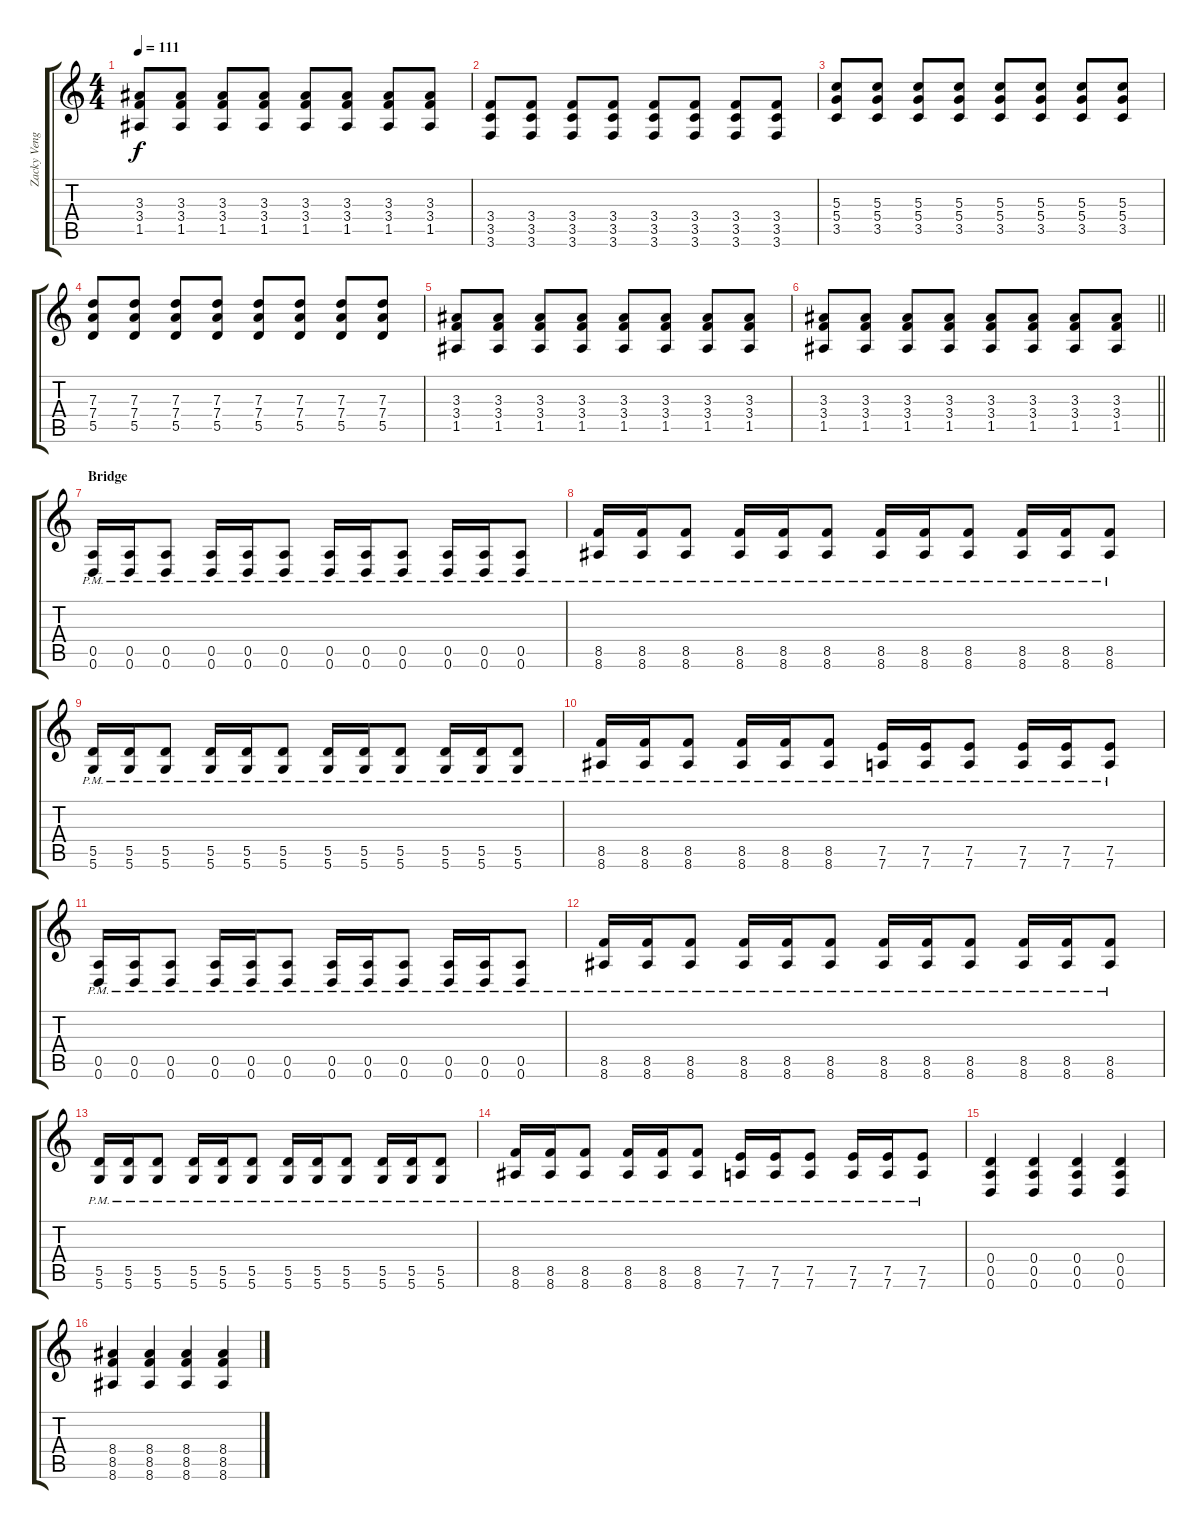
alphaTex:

\track ("Zacky Vengeance" "Zacky Veng") {instrument distortionguitar}
\staff {score tabs}
\tuning (E4 B3 G3 D3 A2 D2) {hide}
\ts (4 4)
\tempo 111
\clef g2
\ks c
(3.3 3.4 1.5).8{dy f} (3.3 3.4 1.5).8 (3.3 3.4 1.5).8 (3.3 3.4 1.5).8 (3.3 3.4 1.5).8 (3.3 3.4 1.5).8 (3.3 3.4 1.5).8 (3.3 3.4 1.5).8 |
(3.4 3.5 3.6).8 (3.4 3.5 3.6).8 (3.4 3.5 3.6).8 (3.4 3.5 3.6).8 (3.4 3.5 3.6).8 (3.4 3.5 3.6).8 (3.4 3.5 3.6).8 (3.4 3.5 3.6).8 |
(5.3 5.4 3.5).8 (5.3 5.4 3.5).8 (5.3 5.4 3.5).8 (5.3 5.4 3.5).8 (5.3 5.4 3.5).8 (5.3 5.4 3.5).8 (5.3 5.4 3.5).8 (5.3 5.4 3.5).8 |
(7.3 7.4 5.5).8 (7.3 7.4 5.5).8 (7.3 7.4 5.5).8 (7.3 7.4 5.5).8 (7.3 7.4 5.5).8 (7.3 7.4 5.5).8 (7.3 7.4 5.5).8 (7.3 7.4 5.5).8 |
(3.3 3.4 1.5).8 (3.3 3.4 1.5).8 (3.3 3.4 1.5).8 (3.3 3.4 1.5).8 (3.3 3.4 1.5).8 (3.3 3.4 1.5).8 (3.3 3.4 1.5).8 (3.3 3.4 1.5).8 |
\barLineRight lightlight
(3.3 3.4 1.5).8 (3.3 3.4 1.5).8 (3.3 3.4 1.5).8 (3.3 3.4 1.5).8 (3.3 3.4 1.5).8 (3.3 3.4 1.5).8 (3.3 3.4 1.5).8 (3.3 3.4 1.5).8 |
\section ("" "Bridge")
(0.5{pm} 0.6{pm}).16 (0.5{pm} 0.6{pm}).16 (0.5{pm} 0.6{pm}).8 (0.5{pm} 0.6{pm}).16 (0.5{pm} 0.6{pm}).16 (0.5{pm} 0.6{pm}).8 (0.5{pm} 0.6{pm}).16 (0.5{pm} 0.6{pm}).16 (0.5{pm} 0.6{pm}).8 (0.5{pm} 0.6{pm}).16 (0.5{pm} 0.6{pm}).16 (0.5{pm} 0.6{pm}).8 |
(8.5{pm} 8.6{pm}).16 (8.5{pm} 8.6{pm}).16 (8.5{pm} 8.6{pm}).8 (8.5{pm} 8.6{pm}).16 (8.5{pm} 8.6{pm}).16 (8.5{pm} 8.6{pm}).8 (8.5{pm} 8.6{pm}).16 (8.5{pm} 8.6{pm}).16 (8.5{pm} 8.6{pm}).8 (8.5{pm} 8.6{pm}).16 (8.5{pm} 8.6{pm}).16 (8.5{pm} 8.6{pm}).8 |
(5.5{pm} 5.6{pm}).16 (5.5{pm} 5.6{pm}).16 (5.5{pm} 5.6{pm}).8 (5.5{pm} 5.6{pm}).16 (5.5{pm} 5.6{pm}).16 (5.5{pm} 5.6{pm}).8 (5.5{pm} 5.6{pm}).16 (5.5{pm} 5.6{pm}).16 (5.5{pm} 5.6{pm}).8 (5.5{pm} 5.6{pm}).16 (5.5{pm} 5.6{pm}).16 (5.5{pm} 5.6{pm}).8 |
(8.5{pm} 8.6{pm}).16 (8.5{pm} 8.6{pm}).16 (8.5{pm} 8.6{pm}).8 (8.5{pm} 8.6{pm}).16 (8.5{pm} 8.6{pm}).16 (8.5{pm} 8.6{pm}).8 (7.5{pm} 7.6{pm}).16 (7.5{pm} 7.6{pm}).16 (7.5{pm} 7.6{pm}).8 (7.5{pm} 7.6{pm}).16 (7.5{pm} 7.6{pm}).16 (7.5{pm} 7.6{pm}).8 |
(0.5{pm} 0.6{pm}).16 (0.5{pm} 0.6{pm}).16 (0.5{pm} 0.6{pm}).8 (0.5{pm} 0.6{pm}).16 (0.5{pm} 0.6{pm}).16 (0.5{pm} 0.6{pm}).8 (0.5{pm} 0.6{pm}).16 (0.5{pm} 0.6{pm}).16 (0.5{pm} 0.6{pm}).8 (0.5{pm} 0.6{pm}).16 (0.5{pm} 0.6{pm}).16 (0.5{pm} 0.6{pm}).8 |
(8.5{pm} 8.6{pm}).16 (8.5{pm} 8.6{pm}).16 (8.5{pm} 8.6{pm}).8 (8.5{pm} 8.6{pm}).16 (8.5{pm} 8.6{pm}).16 (8.5{pm} 8.6{pm}).8 (8.5{pm} 8.6{pm}).16 (8.5{pm} 8.6{pm}).16 (8.5{pm} 8.6{pm}).8 (8.5{pm} 8.6{pm}).16 (8.5{pm} 8.6{pm}).16 (8.5{pm} 8.6{pm}).8 |
(5.5{pm} 5.6{pm}).16 (5.5{pm} 5.6{pm}).16 (5.5{pm} 5.6{pm}).8 (5.5{pm} 5.6{pm}).16 (5.5{pm} 5.6{pm}).16 (5.5{pm} 5.6{pm}).8 (5.5{pm} 5.6{pm}).16 (5.5{pm} 5.6{pm}).16 (5.5{pm} 5.6{pm}).8 (5.5{pm} 5.6{pm}).16 (5.5{pm} 5.6{pm}).16 (5.5{pm} 5.6{pm}).8 |
(8.5{pm} 8.6{pm}).16 (8.5{pm} 8.6{pm}).16 (8.5{pm} 8.6{pm}).8 (8.5{pm} 8.6{pm}).16 (8.5{pm} 8.6{pm}).16 (8.5{pm} 8.6{pm}).8 (7.5{pm} 7.6{pm}).16 (7.5{pm} 7.6{pm}).16 (7.5{pm} 7.6{pm}).8 (7.5{pm} 7.6{pm}).16 (7.5{pm} 7.6{pm}).16 (7.5{pm} 7.6{pm}).8 |
(0.4 0.5 0.6).4 (0.4 0.5 0.6).4 (0.4 0.5 0.6).4 (0.4 0.5 0.6).4 |
(8.4 8.5 8.6).4 (8.4 8.5 8.6).4 (8.4 8.5 8.6).4 (8.4 8.5 8.6).4
